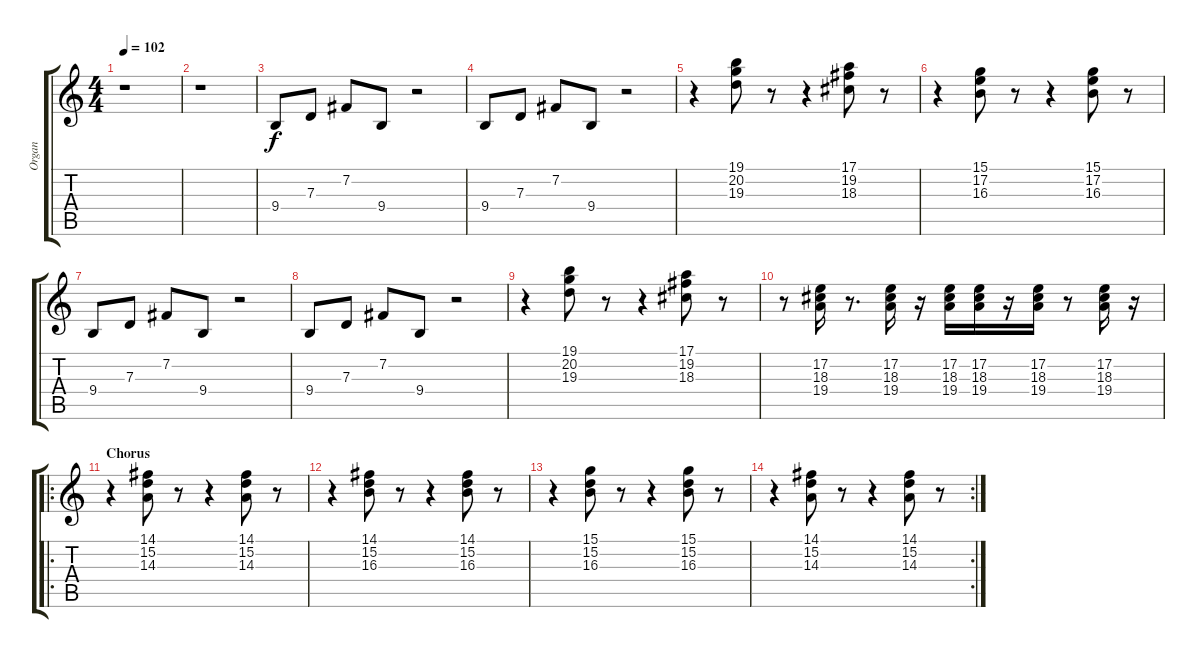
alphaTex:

\track ("Organ" "Organ") {instrument percussiveorgan}
\staff {score tabs}
\tuning (E4 B3 G3 D3 A2 E2) {hide}
\ts (4 4)
\tempo 102
\clef g2
\ks c
r.1{dy f} |
r.1 |
9.4.8 7.3.8 7.2.8 9.4.8 r.2 |
9.4.8 7.3.8 7.2.8 9.4.8 r.2 |
r.4 (19.1 20.2 19.3).8 r.8 r.4 (17.1 19.2 18.3).8 r.8 |
r.4 (15.1 17.2 16.3).8 r.8 r.4 (15.1 17.2 16.3).8 r.8 |
9.4.8 7.3.8 7.2.8 9.4.8 r.2 |
9.4.8 7.3.8 7.2.8 9.4.8 r.2 |
r.4 (19.1 20.2 19.3).8 r.8 r.4 (17.1 19.2 18.3).8 r.8 |
r.8 (17.2 18.3 19.4).16 r.8{d} (17.2 18.3 19.4).16 r.16 (17.2 18.3 19.4).16 (17.2 18.3 19.4).16 r.16 (17.2 18.3 19.4).16 r.8 (17.2 18.3 19.4).16 r.16 |
\ro
\section ("" "Chorus")
r.4 (14.1 15.2 14.3).8 r.8 r.4 (14.1 15.2 14.3).8 r.8 |
r.4 (14.1 15.2 16.3).8 r.8 r.4 (14.1 15.2 16.3).8 r.8 |
r.4 (15.1 15.2 16.3).8 r.8 r.4 (15.1 15.2 16.3).8 r.8 |
\rc 2
r.4 (14.1 15.2 14.3).8 r.8 r.4 (14.1 15.2 14.3).8 r.8
